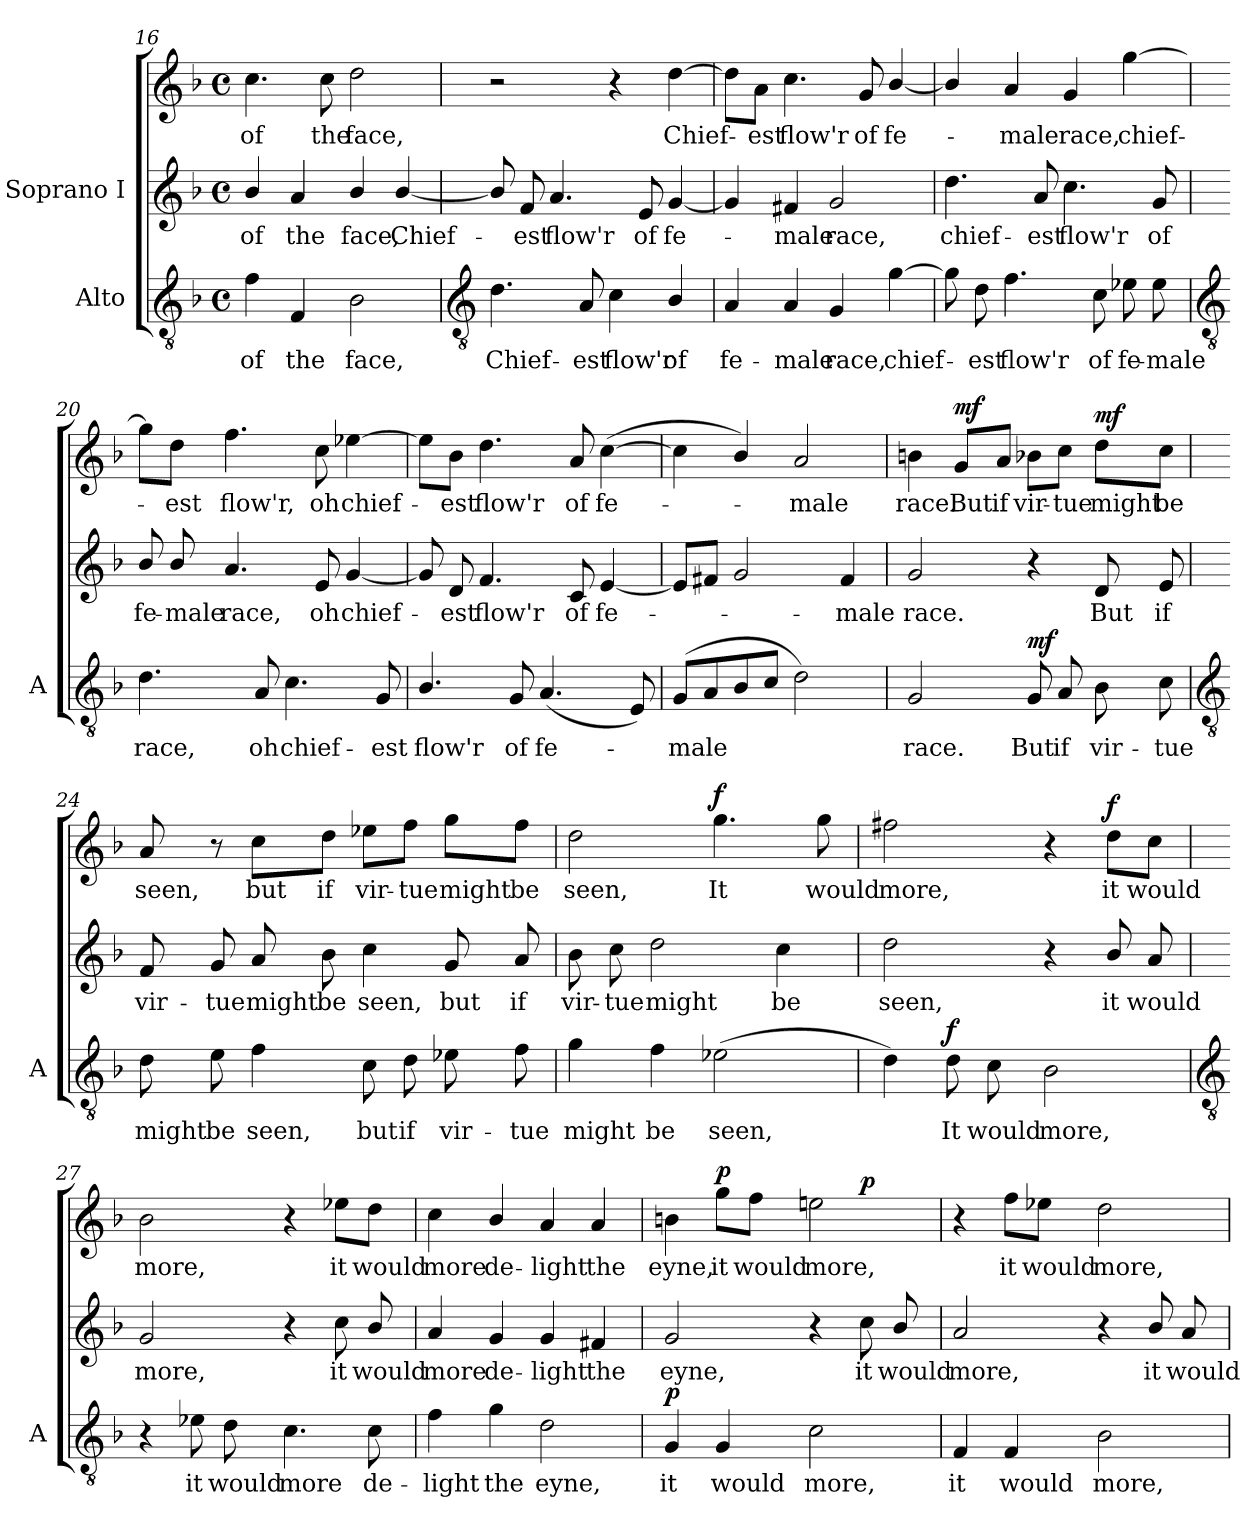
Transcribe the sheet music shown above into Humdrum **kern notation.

**kern	**text	**dynam	**kern	**text	**kern	**text	**dynam
*part2	*part2	*part2	*part1	*part1	*part1	*part1	*part1
*staff3	*staff3	*staff3	*staff2	*staff2	*staff1	*staff1	*staff1/2
*I"Alto	*	*	*I"Soprano I	*	*	*	*
*I'A	*	*	*	*	*	*	*
*clefGv2	*	*	*clefG2	*	*clefG2	*	*
*k[b-]	*	*	*k[b-]	*	*k[b-]	*	*
*F:	*	*	*F:	*	*F:	*	*
*M4/4	*	*	*M4/4	*	*M4/4	*	*
*met(c)	*	*	*met(c)	*	*met(c)	*	*
=16	=16	=16	=16	=16	=16	=16	=16
!	!LO:LY:b	!	!	!LO:LY:b	!	!LO:LY:b	!
4f	of	.	4b-/	of	4.cc	of	.
!	!LO:LY:b	!	!	!LO:LY:b	!	!	!
4F	the	.	4a	the	.	.	.
!	!	!	!	!	!	!LO:LY:b	!
.	.	.	.	.	8cc	the	.
!	!LO:LY:b	!	!	!LO:LY:b	!	!LO:LY:b	!
2B-	face,	.	4b-/	face,	2dd	face,	.
!	!	!	!	!LO:LY:b	!	!	!
.	.	.	[4b-/	Chief-	.	.	.
!!LO:LB:g=z
=17	=17	=17	=17	=17	=17	=17	=17
*clefGv2	*	*	*	*	*	*	*
!	!LO:LY:b	!	!	!	!	!	!
4.d	Chief-	.	8b-/]	.	2r	.	.
!	!	!	!	!LO:LY:b	!	!	!
.	.	.	8f	est	.	.	.
!	!	!	!	!LO:LY:b	!	!	!
.	.	.	4.a	flow'r	.	.	.
!	!LO:LY:b	!	!	!	!	!	!
8A	-est	.	.	.	.	.	.
!	!LO:LY:b	!	!	!	!	!	!
4c	flow'r	.	.	.	4r	.	.
!	!	!	!	!LO:LY:b	!	!	!
.	.	.	8e	of	.	.	.
!	!LO:LY:b	!	!	!LO:LY:b	!	!LO:LY:b	!
4B-/	of	.	[4g	fe-	[4dd	Chief-	.
=18	=18	=18	=18	=18	=18	=18	=18
!	!LO:LY:b	!	!	!	!	!	!
4A	fe-	.	4g]	.	8dd\L]	.	.
!	!	!	!	!	!	!LO:LY:b	!
.	.	.	.	.	8a\J	est	.
!	!LO:LY:b	!	!	!LO:LY:b	!	!LO:LY:b	!
4A	-male	.	4f#X	male	4.cc	flow'r	.
!	!LO:LY:b	!	!	!LO:LY:b	!	!	!
4G	race,	.	2g	race,	.	.	.
!	!	!	!	!	!	!LO:LY:b	!
.	.	.	.	.	8g	of	.
!	!LO:LY:b	!	!	!	!	!LO:LY:b	!
[4g	chief-	.	.	.	[4b-/	fe-	.
=19	=19	=19	=19	=19	=19	=19	=19
!	!	!	!	!LO:LY:b	!	!	!
8g]	.	.	4.dd	chief-	4b-/]	.	.
!	!LO:LY:b	!	!	!	!	!	!
8d	est	.	.	.	.	.	.
!	!LO:LY:b	!	!	!	!	!LO:LY:b	!
4.f	flow'r	.	.	.	4a	male	.
!	!	!	!	!LO:LY:b	!	!	!
.	.	.	8a	-est	.	.	.
!	!	!	!	!LO:LY:b	!	!LO:LY:b	!
.	.	.	4.cc	flow'r	4g	race,	.
!	!LO:LY:b	!	!	!	!	!	!
8c	of	.	.	.	.	.	.
!	!LO:LY:b	!	!	!	!	!LO:LY:b	!
8e-X	fe-	.	.	.	[4gg	chief-	.
!	!LO:LY:b	!	!	!LO:LY:b	!	!	!
8e-	-male	.	8g	of	.	.	.
!!LO:LB:g=z
=20	=20	=20	=20	=20	=20	=20	=20
*clefGv2	*	*	*	*	*	*	*
!	!LO:LY:b	!	!	!LO:LY:b	!	!	!
4.d	race,	.	8b-/	fe-	8gg\L]	.	.
!	!	!	!	!LO:LY:b	!	!LO:LY:b	!
.	.	.	8b-/	-male	8dd\J	est	.
!	!	!	!	!LO:LY:b	!	!LO:LY:b	!
.	.	.	4.a	race,	4.ff	flow'r,	.
!	!LO:LY:b	!	!	!	!	!	!
8A	oh	.	.	.	.	.	.
!	!LO:LY:b	!	!	!	!	!	!
4.c	chief-	.	.	.	.	.	.
!	!	!	!	!LO:LY:b	!	!LO:LY:b	!
.	.	.	8e	oh	8cc	oh	.
!	!	!	!	!LO:LY:b	!	!LO:LY:b	!
.	.	.	[4g	chief-	[4ee-X	chief-	.
!	!LO:LY:b	!	!	!	!	!	!
8G	-est	.	.	.	.	.	.
=21	=21	=21	=21	=21	=21	=21	=21
!	!LO:LY:b	!	!	!	!	!	!
4.B-/	flow'r	.	8g]	.	8ee-\L]	.	.
!	!	!	!	!LO:LY:b	!	!LO:LY:b	!
.	.	.	8d	est	8b-\J	est	.
!	!	!	!	!LO:LY:b	!	!LO:LY:b	!
.	.	.	4.f	flow'r	4.dd	flow'r	.
!	!LO:LY:b	!	!	!	!	!	!
8G	of	.	.	.	.	.	.
!	!LO:LY:b	!	!	!	!	!	!
(<4.A	fe-	.	.	.	.	.	.
!	!	!	!	!LO:LY:b	!	!LO:LY:b	!
.	.	.	8c	of	8a	of	.
!	!	!	!	!LO:LY:b	!	!LO:LY:b	!
.	.	.	[4e	fe-	(>[4cc	fe-	.
8E)	.	.	.	.	.	.	.
=22	=22	=22	=22	=22	=22	=22	=22
!	!LO:LY:b	!	!	!	!	!	!
(<8GL	male	.	8eL]	.	4cc]	.	.
8A	.	.	8f#XJ	.	.	.	.
8B-	.	.	2g	.	4b-/)	.	.
8cJ	.	.	.	.	.	.	.
!	!	!	!	!	!	!LO:LY:b	!
2d)	.	.	.	.	2a	male	.
!	!	!	!	!LO:LY:b	!	!	!
.	.	.	4f#	male	.	.	.
=23	=23	=23	=23	=23	=23	=23	=23
!	!LO:LY:b	!	!	!LO:LY:b	!	!LO:LY:b	!
2G	race.	.	2g	race.	4bn	race.	.
!	!	!	!	!	!	!LO:LY:b	!LO:DY:b
.	.	.	.	.	8g/L	But	mf
!	!	!	!	!	!	!LO:LY:b	!
.	.	.	.	.	8a/J	if	.
!	!LO:LY:b	!LO:DY:b	!	!	!	!LO:LY:b	!
8G	But	mf	4r	.	8b-X\L	vir-	.
!	!LO:LY:b	!	!	!	!	!LO:LY:b	!
8A	if	.	.	.	8cc\J	-tue	.
!	!LO:LY:b	!	!	!LO:LY:b	!	!LO:LY:b	!LO:DY:b=2
8B-	vir-	.	8d	But	8dd\L	might	mf
!	!LO:LY:b	!	!	!LO:LY:b	!	!LO:LY:b	!
8c	-tue	.	8e	if	8cc\J	be	.
!!LO:LB:g=z
=24	=24	=24	=24	=24	=24	=24	=24
*clefGv2	*	*	*	*	*	*	*
!	!LO:LY:b	!	!	!LO:LY:b	!	!LO:LY:b	!
8d	might	.	8f	vir-	8a	seen,	.
!	!LO:LY:b	!	!	!LO:LY:b	!	!	!
8e	be	.	8g	-tue	8r	.	.
!	!LO:LY:b	!	!	!LO:LY:b	!	!LO:LY:b	!
4f	seen,	.	8a	might	8cc\L	but	.
!	!	!	!	!LO:LY:b	!	!LO:LY:b	!
.	.	.	8b-	be	8dd\J	if	.
!	!LO:LY:b	!	!	!LO:LY:b	!	!LO:LY:b	!
8c	but	.	4cc	seen,	8ee-X\L	vir-	.
!	!LO:LY:b	!	!	!	!	!LO:LY:b	!
8d	if	.	.	.	8ff\J	-tue	.
!	!LO:LY:b	!	!	!LO:LY:b	!	!LO:LY:b	!
8e-X	vir-	.	8g	but	8gg\L	might	.
!	!LO:LY:b	!	!	!LO:LY:b	!	!LO:LY:b	!
8f	-tue	.	8a	if	8ff\J	be	.
=25	=25	=25	=25	=25	=25	=25	=25
!	!LO:LY:b	!	!	!LO:LY:b	!	!LO:LY:b	!
4g	might	.	8b-	vir-	2dd	seen,	.
!	!	!	!	!LO:LY:b	!	!	!
.	.	.	8cc	-tue	.	.	.
!	!LO:LY:b	!	!	!LO:LY:b	!	!	!
4f	be	.	2dd	might	.	.	.
!	!LO:LY:b	!	!	!	!	!LO:LY:b	!LO:DY:b
(>2e-X	seen,	.	.	.	4.gg	It	f
!	!	!	!	!LO:LY:b	!	!	!
.	.	.	4cc	be	.	.	.
!	!	!	!	!	!	!LO:LY:b	!
.	.	.	.	.	8gg	would	.
=26	=26	=26	=26	=26	=26	=26	=26
!	!	!	!	!LO:LY:b	!	!LO:LY:b	!
4d)	.	.	2dd	seen,	2ff#X	more,	.
!	!LO:LY:b	!LO:DY:b	!	!	!	!	!
8d	It	f	.	.	.	.	.
!	!LO:LY:b	!	!	!	!	!	!
8c	would	.	.	.	.	.	.
!	!LO:LY:b	!	!	!	!	!	!
2B-	more,	.	4r	.	4r	.	.
!	!	!	!	!LO:LY:b	!	!LO:LY:b	!LO:DY:b=2
.	.	.	8b-/	it	8dd\L	it	f
!	!	!	!	!LO:LY:b	!	!LO:LY:b	!
.	.	.	8a	would	8cc\J	would	.
!!LO:LB:g=z
=27	=27	=27	=27	=27	=27	=27	=27
*clefGv2	*	*	*	*	*	*	*
!	!	!	!	!LO:LY:b	!	!LO:LY:b	!
4r	.	.	2g	more,	2b-	more,	.
!	!LO:LY:b	!	!	!	!	!	!
8e-X	it	.	.	.	.	.	.
!	!LO:LY:b	!	!	!	!	!	!
8d	would	.	.	.	.	.	.
!	!LO:LY:b	!	!	!	!	!	!
4.c	more	.	4r	.	4r	.	.
!	!	!	!	!LO:LY:b	!	!LO:LY:b	!
.	.	.	8cc	it	8ee-X\L	it	.
!	!LO:LY:b	!	!	!LO:LY:b	!	!LO:LY:b	!
8c	de-	.	8b-/	would	8dd\J	would	.
=28	=28	=28	=28	=28	=28	=28	=28
!	!LO:LY:b	!	!	!LO:LY:b	!	!LO:LY:b	!
4f	-light	.	4a	more	4cc	more	.
!	!LO:LY:b	!	!	!LO:LY:b	!	!LO:LY:b	!
4g	the	.	4g	de-	4b-/	de-	.
!	!LO:LY:b	!	!	!LO:LY:b	!	!LO:LY:b	!
2d	eyne,	.	4g	-light	4a	-light	.
!	!	!	!	!LO:LY:b	!	!LO:LY:b	!
.	.	.	4f#X	the	4a	the	.
=29	=29	=29	=29	=29	=29	=29	=29
!	!LO:LY:b	!LO:DY:b	!	!LO:LY:b	!	!LO:LY:b	!
4G	it	p	2g	eyne,	4bn	eyne,	.
!	!LO:LY:b	!	!	!	!	!LO:LY:b	!LO:DY:b
4G	would	.	.	.	8gg\L	it	p
!	!	!	!	!	!	!LO:LY:b	!
.	.	.	.	.	8ff\J	would	.
!	!LO:LY:b	!	!	!	!	!LO:LY:b	!
2c	more,	.	4r	.	2een	more,	.
!	!	!	!	!LO:LY:b	!	!	!LO:DY:b=2
.	.	.	8cc	it	.	.	p
!	!	!	!	!LO:LY:b	!	!	!
.	.	.	8b-/	would	.	.	.
=30	=30	=30	=30	=30	=30	=30	=30
!	!LO:LY:b	!	!	!LO:LY:b	!	!	!
4F	it	.	2a	more,	4r	.	.
!	!LO:LY:b	!	!	!	!	!LO:LY:b	!
4F	would	.	.	.	8ff\L	it	.
!	!	!	!	!	!	!LO:LY:b	!
.	.	.	.	.	8ee-X\J	would	.
!	!LO:LY:b	!	!	!	!	!LO:LY:b	!
2B-	more,	.	4r	.	2dd	more,	.
!	!	!	!	!LO:LY:b	!	!	!
.	.	.	8b-/	it	.	.	.
!	!	!	!	!LO:LY:b	!	!	!
.	.	.	8a	would	.	.	.
=	=	=	=	=	=	=	=
*-	*-	*-	*-	*-	*-	*-	*-
